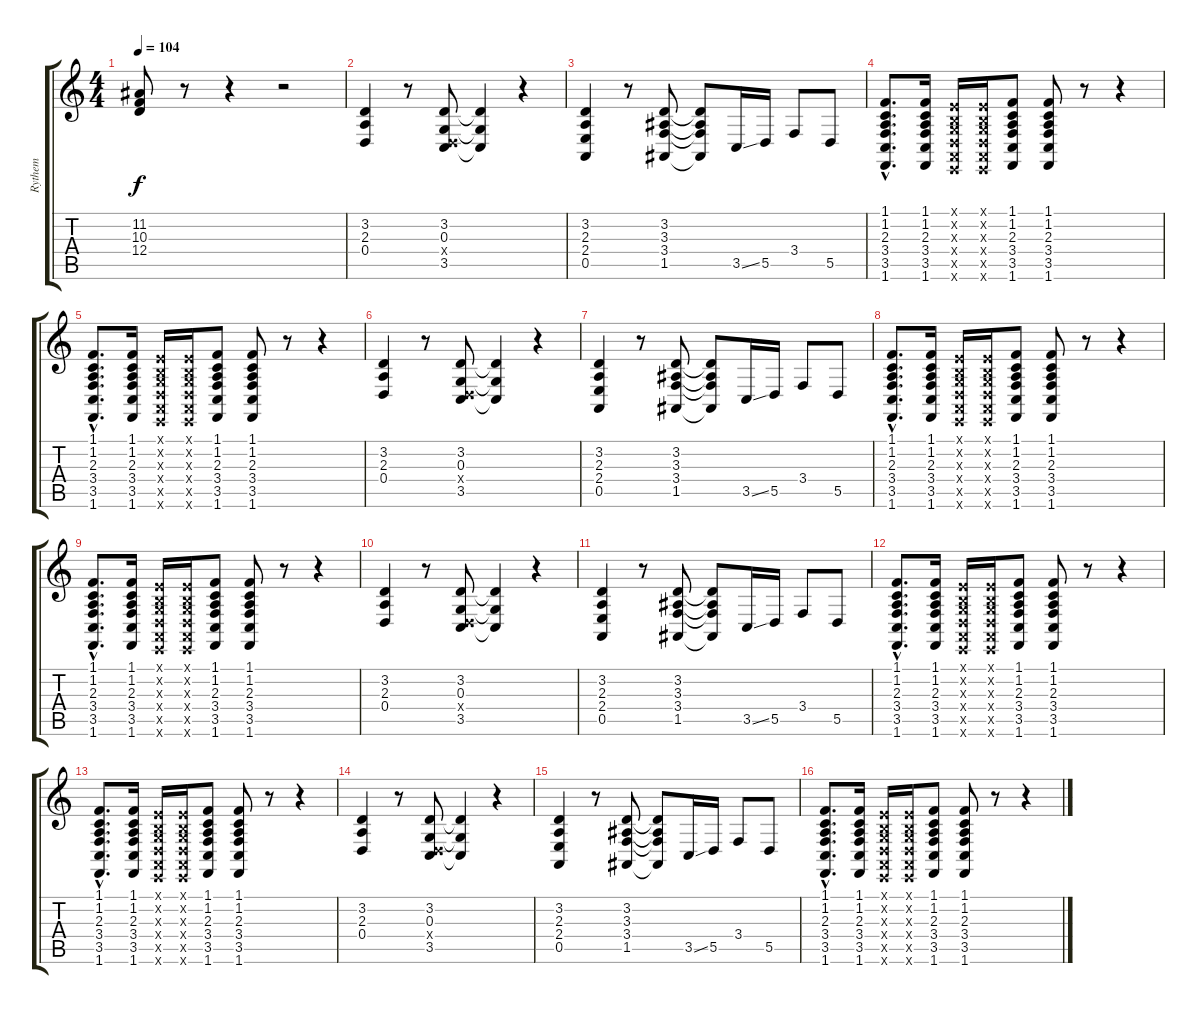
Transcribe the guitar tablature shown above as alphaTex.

\track ("Rythem" "Rythem") {instrument brightacousticpiano}
\staff {score tabs}
\tuning (E4 B3 G3 D3 A2 E2) {hide}
\ts (4 4)
\tempo 104
\clef g2
\ks c
(11.2{t} 10.3{t} 12.4{t}).8{dy f} r.8 r.4 r.2 |
(3.2 2.3 0.4).4 r.8 (3.2 0.3 0.4{x} 3.5).8 (3.2{t} 0.3{t} 3.5{t}).4 r.4 |
(3.2 2.3 2.4 0.5).4 r.8 (3.2 3.3 3.4 1.5).8 (3.2{t} 3.3{t} 3.4{t} 1.5{t}).8 3.5{ss}.16 5.5.16 3.4.8 5.5.8 |
(1.1{hac} 1.2{hac} 2.3{hac} 3.4{hac} 3.5{hac} 1.6{hac}).8{d} (1.1 1.2 2.3 3.4 3.5 1.6).16 (0.1{x} 0.2{x} 0.3{x} 0.4{x} 0.5{x} 0.6{x}).16 (0.1{x} 0.2{x} 0.3{x} 0.4{x} 0.5{x} 0.6{x}).16 (1.1 1.2 2.3 3.4 3.5 1.6).8 (1.1 1.2 2.3 3.4 3.5 1.6).8 r.8 r.4 |
(1.1{hac} 1.2{hac} 2.3{hac} 3.4{hac} 3.5{hac} 1.6{hac}).8{d} (1.1 1.2 2.3 3.4 3.5 1.6).16 (0.1{x} 0.2{x} 0.3{x} 0.4{x} 0.5{x} 0.6{x}).16 (0.1{x} 0.2{x} 0.3{x} 0.4{x} 0.5{x} 0.6{x}).16 (1.1 1.2 2.3 3.4 3.5 1.6).8 (1.1 1.2 2.3 3.4 3.5 1.6).8 r.8 r.4 |
(3.2 2.3 0.4).4 r.8 (3.2 0.3 0.4{x} 3.5).8 (3.2{t} 0.3{t} 3.5{t}).4 r.4 |
(3.2 2.3 2.4 0.5).4 r.8 (3.2 3.3 3.4 1.5).8 (3.2{t} 3.3{t} 3.4{t} 1.5{t}).8 3.5{ss}.16 5.5.16 3.4.8 5.5.8 |
(1.1{hac} 1.2{hac} 2.3{hac} 3.4{hac} 3.5{hac} 1.6{hac}).8{d} (1.1 1.2 2.3 3.4 3.5 1.6).16 (0.1{x} 0.2{x} 0.3{x} 0.4{x} 0.5{x} 0.6{x}).16 (0.1{x} 0.2{x} 0.3{x} 0.4{x} 0.5{x} 0.6{x}).16 (1.1 1.2 2.3 3.4 3.5 1.6).8 (1.1 1.2 2.3 3.4 3.5 1.6).8 r.8 r.4 |
(1.1{hac} 1.2{hac} 2.3{hac} 3.4{hac} 3.5{hac} 1.6{hac}).8{d} (1.1 1.2 2.3 3.4 3.5 1.6).16 (0.1{x} 0.2{x} 0.3{x} 0.4{x} 0.5{x} 0.6{x}).16 (0.1{x} 0.2{x} 0.3{x} 0.4{x} 0.5{x} 0.6{x}).16 (1.1 1.2 2.3 3.4 3.5 1.6).8 (1.1 1.2 2.3 3.4 3.5 1.6).8 r.8 r.4 |
(3.2 2.3 0.4).4 r.8 (3.2 0.3 0.4{x} 3.5).8 (3.2{t} 0.3{t} 3.5{t}).4 r.4 |
(3.2 2.3 2.4 0.5).4 r.8 (3.2 3.3 3.4 1.5).8 (3.2{t} 3.3{t} 3.4{t} 1.5{t}).8 3.5{ss}.16 5.5.16 3.4.8 5.5.8 |
(1.1{hac} 1.2{hac} 2.3{hac} 3.4{hac} 3.5{hac} 1.6{hac}).8{d} (1.1 1.2 2.3 3.4 3.5 1.6).16 (0.1{x} 0.2{x} 0.3{x} 0.4{x} 0.5{x} 0.6{x}).16 (0.1{x} 0.2{x} 0.3{x} 0.4{x} 0.5{x} 0.6{x}).16 (1.1 1.2 2.3 3.4 3.5 1.6).8 (1.1 1.2 2.3 3.4 3.5 1.6).8 r.8 r.4 |
(1.1{hac} 1.2{hac} 2.3{hac} 3.4{hac} 3.5{hac} 1.6{hac}).8{d} (1.1 1.2 2.3 3.4 3.5 1.6).16 (0.1{x} 0.2{x} 0.3{x} 0.4{x} 0.5{x} 0.6{x}).16 (0.1{x} 0.2{x} 0.3{x} 0.4{x} 0.5{x} 0.6{x}).16 (1.1 1.2 2.3 3.4 3.5 1.6).8 (1.1 1.2 2.3 3.4 3.5 1.6).8 r.8 r.4 |
(3.2 2.3 0.4).4 r.8 (3.2 0.3 0.4{x} 3.5).8 (3.2{t} 0.3{t} 3.5{t}).4 r.4 |
(3.2 2.3 2.4 0.5).4 r.8 (3.2 3.3 3.4 1.5).8 (3.2{t} 3.3{t} 3.4{t} 1.5{t}).8 3.5{ss}.16 5.5.16 3.4.8 5.5.8 |
(1.1{hac} 1.2{hac} 2.3{hac} 3.4{hac} 3.5{hac} 1.6{hac}).8{d} (1.1 1.2 2.3 3.4 3.5 1.6).16 (0.1{x} 0.2{x} 0.3{x} 0.4{x} 0.5{x} 0.6{x}).16 (0.1{x} 0.2{x} 0.3{x} 0.4{x} 0.5{x} 0.6{x}).16 (1.1 1.2 2.3 3.4 3.5 1.6).8 (1.1 1.2 2.3 3.4 3.5 1.6).8 r.8 r.4
